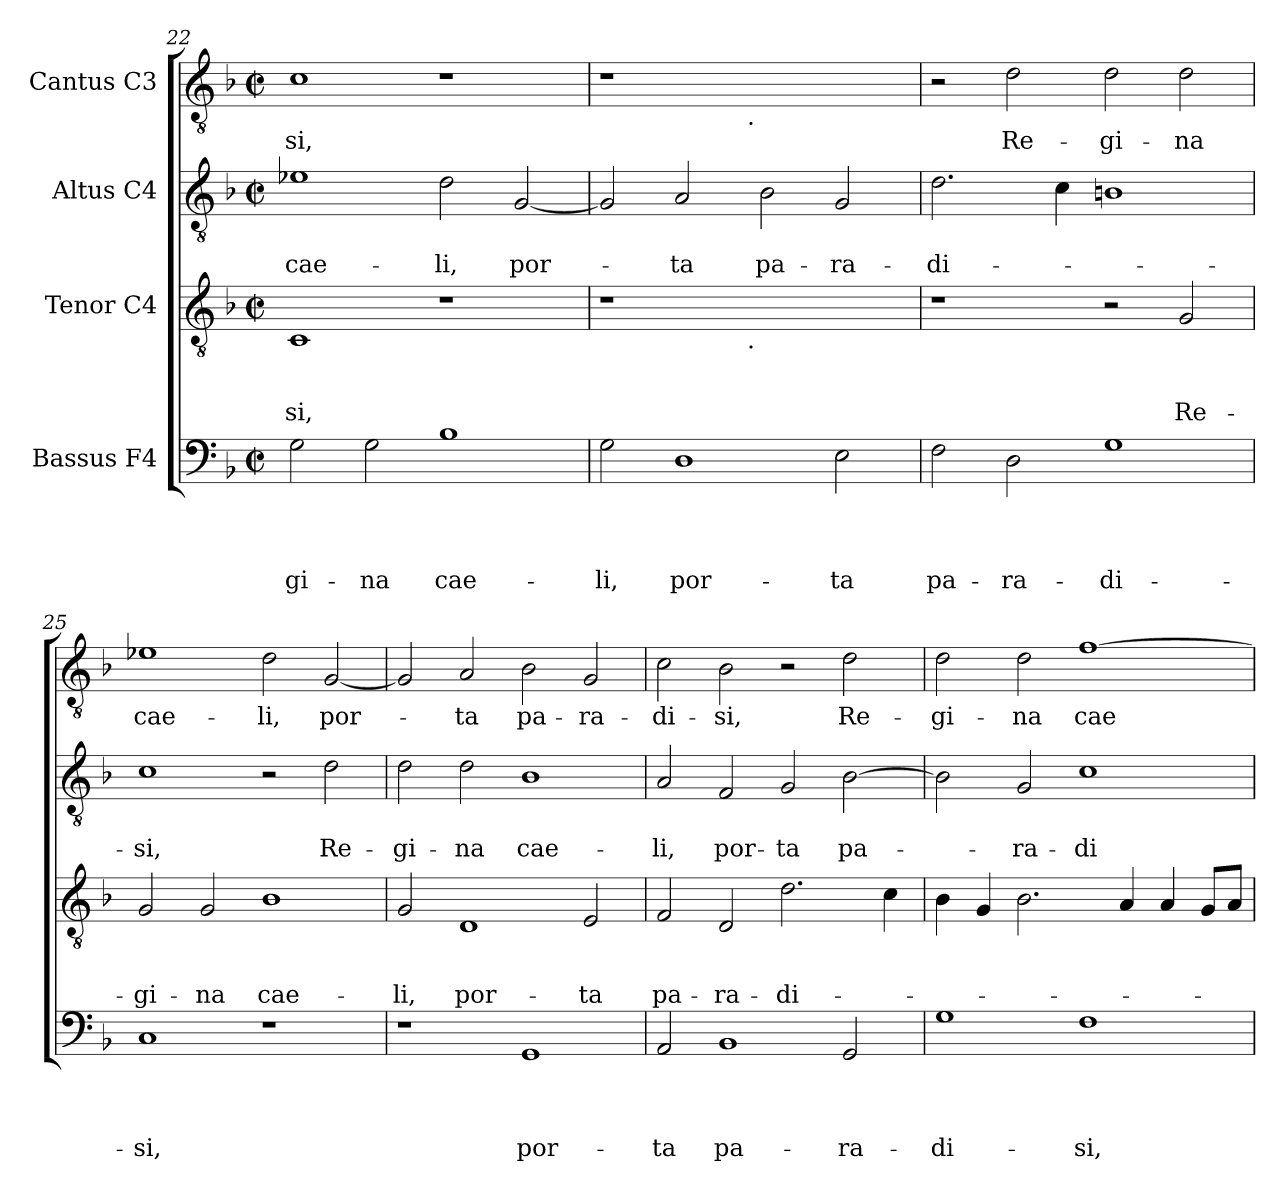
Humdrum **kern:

**kern	**text	**text	**text	**text	**kern	**text	**text	**text	**kern	**text	**text	**kern	**text
*part4	*part4	*part4	*part4	*part4	*part3	*part3	*part3	*part3	*part2	*part2	*part2	*part1	*part1
*staff4	*staff4	*staff4	*staff4	*staff4	*staff3	*staff3	*staff3	*staff3	*staff2	*staff2	*staff2	*staff1	*staff1
*I"Bassus F4	*	*	*	*	*I"Tenor C4	*	*	*	*I"Altus C4	*	*	*I"Cantus C3	*
*clefF4	*	*	*	*	*clefGv2	*	*	*	*clefGv2	*	*	*clefGv2	*
*k[b-]	*	*	*	*	*k[b-]	*	*	*	*k[b-]	*	*	*k[b-]	*
*F:	*	*	*	*	*F:	*	*	*	*F:	*	*	*F:	*
*M2/2	*	*	*	*	*M2/2	*	*	*	*M2/2	*	*	*M2/2	*
*met(c|)	*	*	*	*	*met(c|)	*	*	*	*met(c|)	*	*	*met(c|)	*
=22	=22	=22	=22	=22	=22	=22	=22	=22	=22	=22	=22	=22	=22
!	!	!	!	!LO:LY:b	!	!	!	!LO:LY:b	!	!	!LO:LY:b	!	!LO:LY:b
2G\	.	.	.	-gi-	1C	.	.	-si,	1e-X	.	cae-	1c	-si,
!	!	!	!	!LO:LY:b	!	!	!	!	!	!	!	!	!
2G\	.	.	.	-na	.	.	.	.	.	.	.	.	.
!	!	!	!	!LO:LY:b	!	!	!	!	!	!	!LO:LY:b	!	!
1B-	.	.	.	cae-	1r	.	.	.	2d\	.	-li,	1r	.
!	!	!	!	!	!	!	!	!	!	!	!LO:LY:b	!	!
.	.	.	.	.	.	.	.	.	[<2G/	.	por-	.	.
=23	=23	=23	=23	=23	=23	=23	=23	=23	=23	=23	=23	=23	=23
!	!	!	!	!LO:LY:b	!	!	!	!	!	!	!	!	!
*	*	*	*	*	*^	*	*	*	*	*	*	*^	*
2G\	.	.	.	-li,	1r	2ryy	.	.	.	2G/]	.	.	1r	2ryy	.
!	!	!	!	!LO:LY:b	!	!	!	!	!	!	!	!LO:LY:b	!	!	!
1D	.	.	.	por-	.	4...ryy	.	.	.	2A/	.	-ta	.	4...ryy	.
!	!	!	!	!	!	!	!	!	!	!	!	!	!	!LO:TX:b:t=.	!
!	!	!	!	!	!	!LO:TX:b:t=.	!	!	!	!	!	!	!	!	!
.	.	.	.	.	.	1ryy	.	.	.	.	.	.	.	1ryy	.
!	!	!	!	!	!	!	!	!	!	!	!	!LO:LY:b	!	!	!
.	.	.	.	.	1ryy	.	.	.	.	2B-\	.	pa-	1ryy	.	.
!	!	!	!	!LO:LY:b	!	!	!	!	!	!	!	!LO:LY:b	!	!	!
2E\	.	.	.	-ta	.	.	.	.	.	2G/	.	-ra-	.	.	.
.	.	.	.	.	.	32ryy	.	.	.	.	.	.	.	32ryy	.
!!LO:PB:g=z
=24	=24	=24	=24	=24	=24	=24	=24	=24	=24	=24	=24	=24	=24	=24	=24
!	!	!	!	!LO:LY:b	!	!	!	!	!	!	!	!LO:LY:b	!	!	!
*	*	*	*	*	*v	*v	*	*	*	*	*	*	*v	*v	*
2F\	.	.	.	pa-	1r	.	.	.	2.d\	.	-di-	2r	.
!	!	!	!	!LO:LY:b	!	!	!	!	!	!	!	!	!LO:LY:b
2D\	.	.	.	-ra-	.	.	.	.	.	.	.	2d\	Re-
.	.	.	.	.	.	.	.	.	4c\	.	.	.	.
!	!	!	!	!LO:LY:b	!	!	!	!	!	!	!	!	!LO:LY:b
1G	.	.	.	-di-	2r	.	.	.	1Bn	.	.	2d\	-gi-
!	!	!	!	!	!	!	!	!LO:LY:b	!	!	!	!	!LO:LY:b
.	.	.	.	.	2G/	.	.	Re-	.	.	.	2d\	-na
=25	=25	=25	=25	=25	=25	=25	=25	=25	=25	=25	=25	=25	=25
!	!	!	!	!LO:LY:b	!	!	!	!LO:LY:b	!	!	!LO:LY:b	!	!LO:LY:b
1C	.	.	.	-si,	2G/	.	.	-gi-	1c	.	-si,	1e-X	cae-
!	!	!	!	!	!	!	!	!LO:LY:b	!	!	!	!	!
.	.	.	.	.	2G/	.	.	-na	.	.	.	.	.
!	!	!	!	!	!	!	!	!LO:LY:b	!	!	!	!	!LO:LY:b
1r	.	.	.	.	1B-	.	.	cae-	2r	.	.	2d\	-li,
!	!	!	!	!	!	!	!	!	!	!	!LO:LY:b	!	!LO:LY:b
.	.	.	.	.	.	.	.	.	2d\	.	Re-	[<2G/	por-
=26	=26	=26	=26	=26	=26	=26	=26	=26	=26	=26	=26	=26	=26
!	!	!	!	!	!	!	!	!LO:LY:b	!	!	!LO:LY:b	!	!
1r	.	.	.	.	2G/	.	.	-li,	2d\	.	-gi-	2G/]	.
!	!	!	!	!	!	!	!	!LO:LY:b	!	!	!LO:LY:b	!	!LO:LY:b
.	.	.	.	.	1D	.	.	por-	2d\	.	-na	2A/	-ta
!	!	!	!	!LO:LY:b	!	!	!	!	!	!	!LO:LY:b	!	!LO:LY:b
1GG	.	.	.	por-	.	.	.	.	1B-	.	cae-	2B-\	pa-
!	!	!	!	!	!	!	!	!LO:LY:b	!	!	!	!	!LO:LY:b
.	.	.	.	.	2E/	.	.	-ta	.	.	.	2G/	-ra-
=27	=27	=27	=27	=27	=27	=27	=27	=27	=27	=27	=27	=27	=27
!	!	!	!	!LO:LY:b	!	!	!	!LO:LY:b	!	!	!LO:LY:b	!	!LO:LY:b
2AA/	.	.	.	-ta	2F/	.	.	pa-	2A/	.	-li,	2c\	-di-
!	!	!	!	!LO:LY:b	!	!	!	!LO:LY:b	!	!	!LO:LY:b	!	!LO:LY:b
1BB-	.	.	.	pa-	2D/	.	.	-ra-	2F/	.	por-	2B-\	-si,
!	!	!	!	!	!	!	!	!LO:LY:b	!	!	!LO:LY:b	!	!
.	.	.	.	.	2.d\	.	.	-di-	2G/	.	-ta	2r	.
!	!	!	!	!LO:LY:b	!	!	!	!	!	!	!LO:LY:b	!	!LO:LY:b
2GG/	.	.	.	-ra-	.	.	.	.	[>2B-\	.	pa-	2d\	Re-
.	.	.	.	.	4c\	.	.	.	.	.	.	.	.
=28	=28	=28	=28	=28	=28	=28	=28	=28	=28	=28	=28	=28	=28
!	!	!	!	!LO:LY:b	!	!	!	!	!	!	!	!	!LO:LY:b
1G	.	.	.	-di-	4B-\	.	.	.	2B-\]	.	.	2d\	-gi-
.	.	.	.	.	4G/	.	.	.	.	.	.	.	.
!	!	!	!	!	!	!	!	!	!	!	!LO:LY:b	!	!LO:LY:b
.	.	.	.	.	2.B-\	.	.	.	2G/	.	-ra-	2d\	-na
!	!	!	!	!LO:LY:b	!	!	!	!	!	!	!LO:LY:b	!	!LO:LY:b
1F	.	.	.	-si,	.	.	.	.	1c	.	-di-	[<1f	cae-
.	.	.	.	.	4A/	.	.	.	.	.	.	.	.
.	.	.	.	.	4A/	.	.	.	.	.	.	.	.
.	.	.	.	.	8G/L	.	.	.	.	.	.	.	.
.	.	.	.	.	8A/J	.	.	.	.	.	.	.	.
=	=	=	=	=	=	=	=	=	=	=	=	=	=
*-	*-	*-	*-	*-	*-	*-	*-	*-	*-	*-	*-	*-	*-
